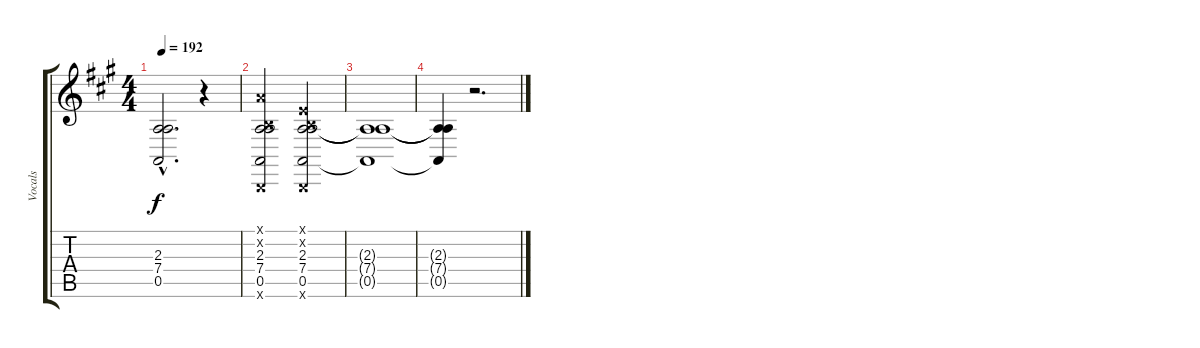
\track ("Vocals" "Vocals") {instrument stringensemble1}
\staff {score tabs}
\tuning (E4 B3 G3 D3 A2 B1) {hide}
\ts (4 4)
\tempo 192
\clef g2
\ks f#minor
(2.3{hac t} 7.4{hac t} 0.5{hac t}).2{d dy f} r.4 |
(5.1{x} 0.2{x} 2.3 7.4 0.5 0.6{x}).2 (0.1{x} 0.2{x} 2.3 7.4 0.5 0.6{x}).2 |
(2.3{t} 7.4{t} 0.5{t}).1 |
(2.3{t} 7.4{t} 0.5{t}).4 r.2{d}
